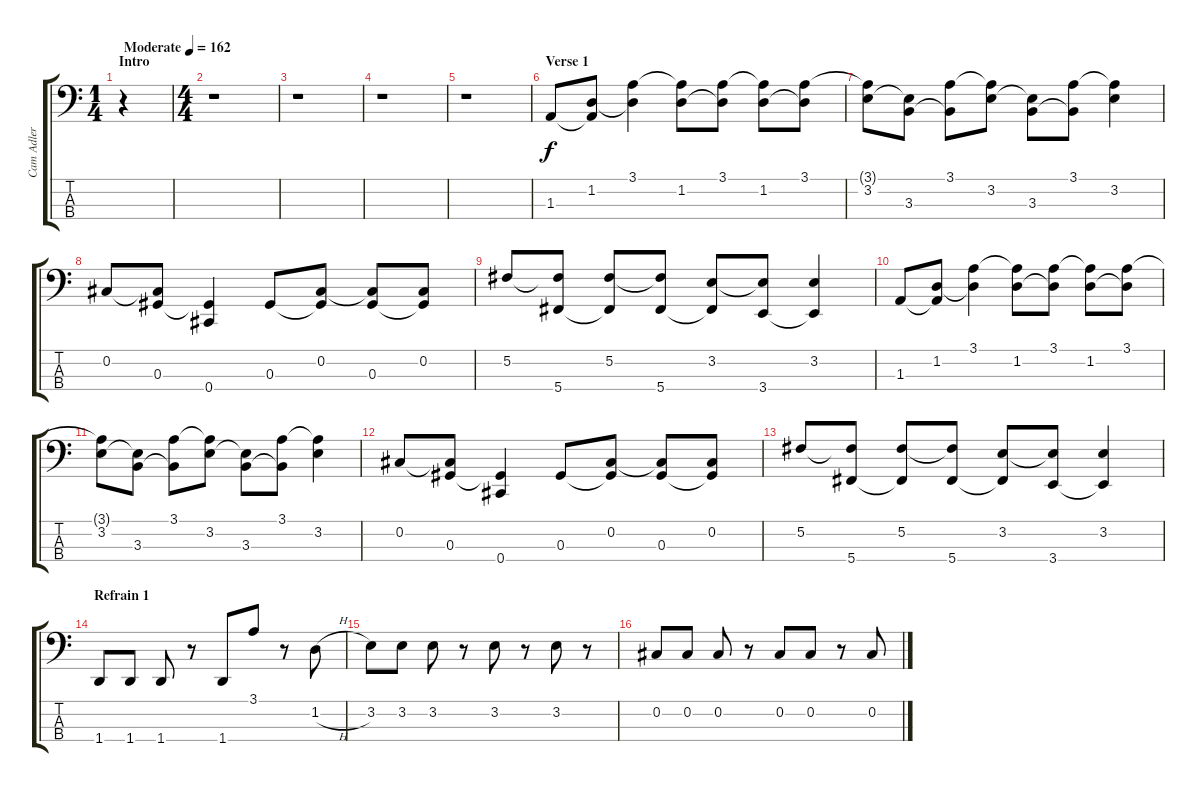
\track ("Cam Adler" "Cam Adler") {instrument electricbassfinger}
\staff {score tabs}
\tuning (Gb2 Db2 Ab1 Db1) {hide}
\ts (1 4)
\section ("" "Intro")
\tempo (162 "Moderate")
\clef f4
\ks c
r.4{dy f instrument electricbassfinger} |
\ts (4 4)
r.1 |
r.1 |
r.1 |
r.1 |
\section ("" "Verse 1")
1.3.8 (1.2 1.3{t}).8 (3.1 1.2{t}).4 (3.1{t} 1.2).8 (3.1 1.2{t}).8 (3.1{t} 1.2).8 (3.1 1.2{t}).8 |
(3.1{t} 3.2).8 (3.2{t} 3.3).8 (3.1 3.3{t}).8 (3.1{t} 3.2).8 (3.2{t} 3.3).8 (3.1 3.3{t}).8 (3.1{t} 3.2).4 |
0.2.8 (0.2{t} 0.3).8 (0.3{t} 0.4).4 0.3.8 (0.2 0.3{t}).8 (0.2{t} 0.3).8 (0.2 0.3{t}).8 |
5.2.8 (5.2{t} 5.4).8 (5.2 5.4{t}).8 (5.2{t} 5.4).8 (3.2 5.4{t}).8 (3.2{t} 3.4).8 (3.2 3.4{t}).4 |
1.3.8 (1.2 1.3{t}).8 (3.1 1.2{t}).4 (3.1{t} 1.2).8 (3.1 1.2{t}).8 (3.1{t} 1.2).8 (3.1 1.2{t}).8 |
(3.1{t} 3.2).8 (3.2{t} 3.3).8 (3.1 3.3{t}).8 (3.1{t} 3.2).8 (3.2{t} 3.3).8 (3.1 3.3{t}).8 (3.1{t} 3.2).4 |
0.2.8 (0.2{t} 0.3).8 (0.3{t} 0.4).4 0.3.8 (0.2 0.3{t}).8 (0.2{t} 0.3).8 (0.2 0.3{t}).8 |
5.2.8 (5.2{t} 5.4).8 (5.2 5.4{t}).8 (5.2{t} 5.4).8 (3.2 5.4{t}).8 (3.2{t} 3.4).8 (3.2 3.4{t}).4 |
\section ("" "Refrain 1")
1.4.8 1.4.8 1.4.8 r.8 1.4.8 3.1.8 r.8 1.2{h}.8 |
3.2.8 3.2.8 3.2.8 r.8 3.2.8 r.8 3.2.8 r.8 |
0.2.8 0.2.8 0.2.8 r.8 0.2.8 0.2.8 r.8 0.2.8
